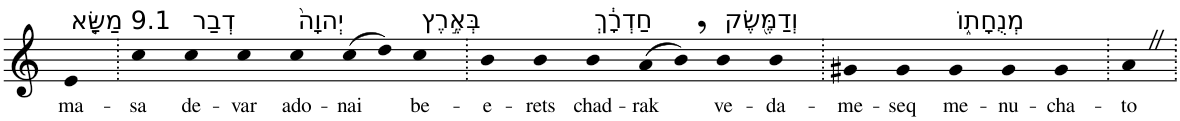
**kern	**text
*part1	*part1
*staff1	*staff1
*I"Piano	*
*I'Pno	*
*clefG2	*
*k[]	*
=1	=1
!LO:TX:a:t=9.1 מַשָּׂ֤א	!
!	!LO:LY:b
4e	ma-
=2.	=2.
!	!LO:LY:b
4cc	-sa
!LO:TX:a:t=דְבַר	!
!	!LO:LY:b
4cc	de-
!	!LO:LY:b
4cc	-var
!LO:TX:a:t=יְהוָה֙	!
!	!LO:LY:b
4cc	ado-
!	!LO:LY:b
(>8cc	-nai
8dd)	.
!LO:TX:a:t=בְּאֶ֣רֶץ	!
!	!LO:LY:b
4cc	be-
=3.	=3.
!	!LO:LY:b
4b	-e-
!	!LO:LY:b
4b	-rets
!LO:TX:a:t=חַדְרָ֔ךְ	!
!	!LO:LY:b
4b	chad-
!	!LO:LY:b
(>8a	-rak
8b,)	.
!LO:TX:a:t=וְדַמֶּ֖שֶׂק	!
!	!LO:LY:b
4b	ve-
!	!LO:LY:b
4b	-da-
=4.	=4.
!	!LO:LY:b
4g#X	-me-
!	!LO:LY:b
4g#	-seq
!LO:TX:a:t=מְנֻחָת֑וֹ	!
!	!LO:LY:b
4g#	me-
!	!LO:LY:b
4g#	-nu-
!	!LO:LY:b
4g#	-cha-
=5.	=5.
!	!LO:LY:b
4aZ	-to
=.	=.
*-	*-
